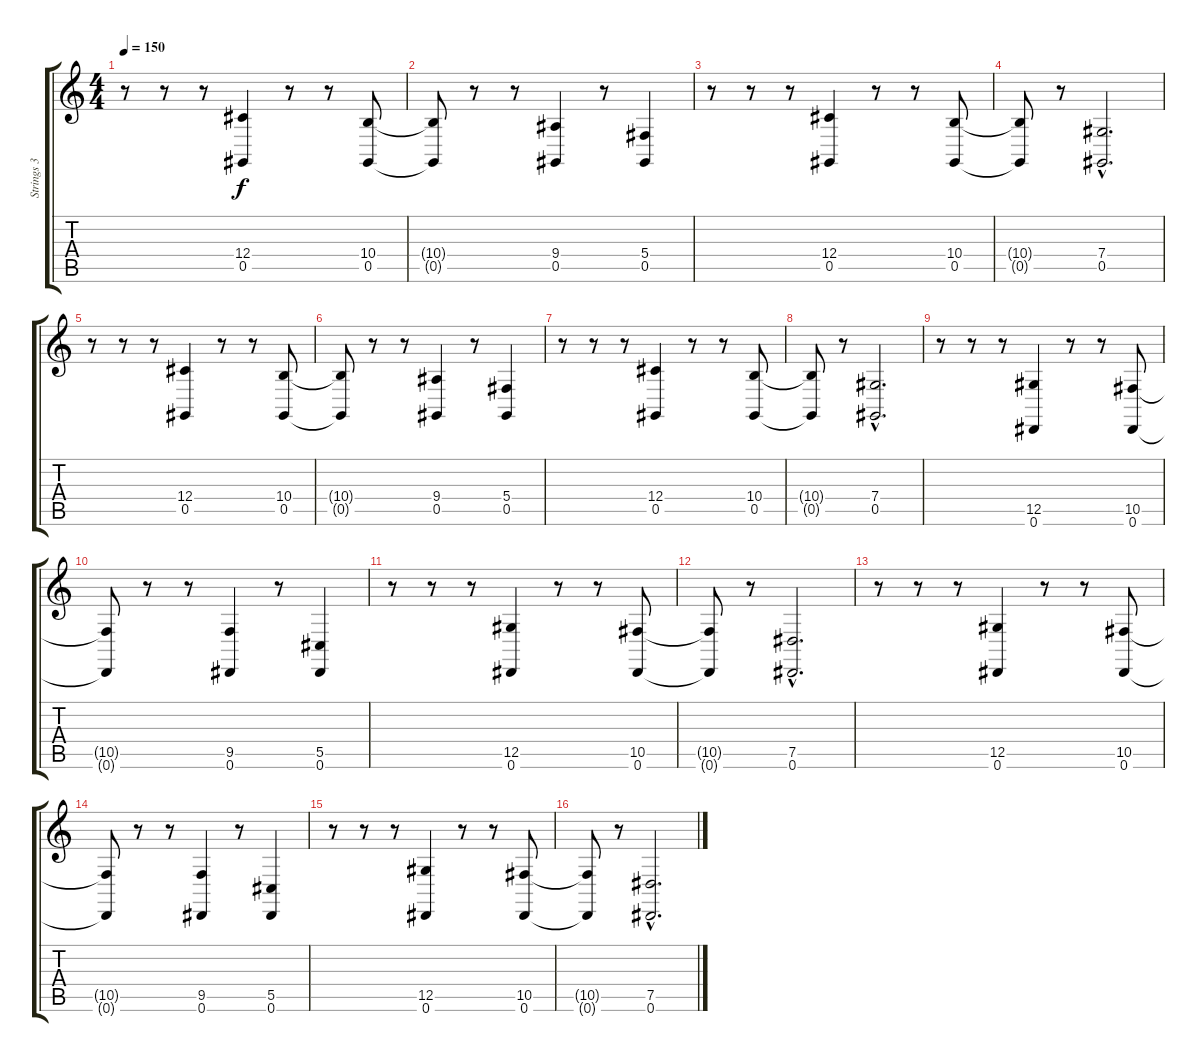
\track ("Strings 3" "Strings 3") {instrument stringensemble2}
\staff {score tabs}
\tuning (Eb4 Bb3 Gb3 Db3 Ab2 Eb2) {hide}
\ts (4 4)
\section ("" "")
\tempo 150
\clef g2
\ks c
r.8{dy f volume 16 balance 8 instrument stringensemble2} r.8 r.8 (12.4 0.5).4 r.8 r.8 (10.4 0.5).8 |
(10.4{t} 0.5{t}).8 r.8 r.8 (9.4 0.5).4 r.8 (5.4 0.5).4 |
r.8 r.8 r.8 (12.4 0.5).4 r.8 r.8 (10.4 0.5).8 |
(10.4{t} 0.5{t}).8 r.8 (7.4{hac} 0.5{hac}).2{d} |
r.8 r.8 r.8 (12.4 0.5).4 r.8 r.8 (10.4 0.5).8 |
(10.4{t} 0.5{t}).8 r.8 r.8 (9.4 0.5).4 r.8 (5.4 0.5).4 |
r.8 r.8 r.8 (12.4 0.5).4 r.8 r.8 (10.4 0.5).8 |
(10.4{t} 0.5{t}).8 r.8 (7.4{hac} 0.5{hac}).2{d} |
r.8 r.8 r.8 (12.5 0.6).4 r.8 r.8 (10.5 0.6).8 |
(10.5{t} 0.6{t}).8 r.8 r.8 (9.5 0.6).4 r.8 (5.5 0.6).4 |
r.8 r.8 r.8 (12.5 0.6).4 r.8 r.8 (10.5 0.6).8 |
(10.5{t} 0.6{t}).8 r.8 (7.5{hac} 0.6{hac}).2{d} |
r.8 r.8 r.8 (12.5 0.6).4 r.8 r.8 (10.5 0.6).8 |
(10.5{t} 0.6{t}).8 r.8 r.8 (9.5 0.6).4 r.8 (5.5 0.6).4 |
r.8 r.8 r.8 (12.5 0.6).4 r.8 r.8 (10.5 0.6).8 |
(10.5{t} 0.6{t}).8 r.8 (7.5{hac} 0.6{hac}).2{d}
